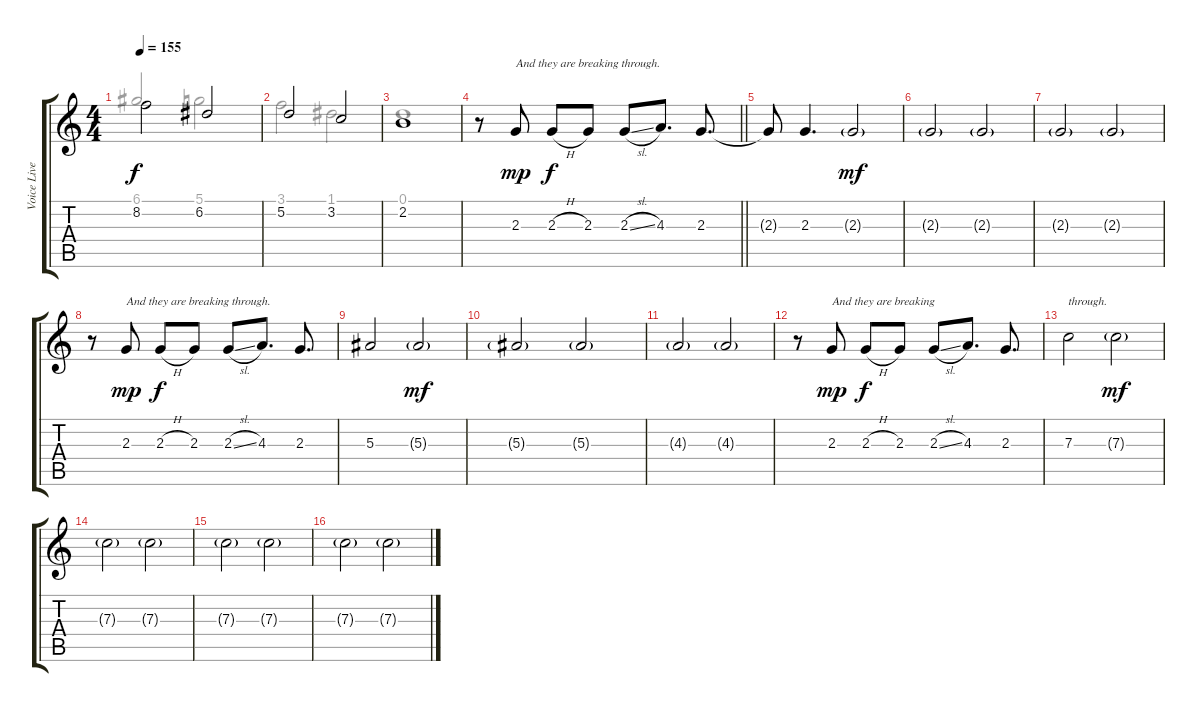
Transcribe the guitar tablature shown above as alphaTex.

\track ("Voice Live (-1 step version)" "Voice Live") {instrument acousticguitarsteel}
\staff {score tabs}
\tuning (D4 A3 F3 C3 G2 D2) {hide}
\voice
\ts (4 4)
\tempo 155
\clef g2
\ks c
8.2.2{dy f beam Down} 6.2.2 |
5.2.2 3.2.2 |
2.2.1 |
\barLineRight lightlight
r.8 2.3.8{txt "And they are breaking through." dy mp} 2.3{h}.8{dy f} 2.3.8 2.3{sl}.8 4.3.8{d} 2.3.8{d} |
\section ("" "")
2.3{t}.8 2.3.4{d} 2.3{g}.2{dy mf} |
2.3{g}.2 2.3{g}.2 |
2.3{g}.2 2.3{g}.2 |
r.8 2.3.8{txt "And they are breaking through." dy mp} 2.3{h}.8{dy f} 2.3.8 2.3{sl}.8 4.3.8{d} 2.3.8{d} |
5.3.2 5.3{g}.2{dy mf} |
5.3{g}.2 5.3{g}.2 |
4.3{g}.2 4.3{g}.2 |
r.8 2.3.8{txt "And they are breaking" dy mp} 2.3{h}.8{dy f} 2.3.8 2.3{sl}.8 4.3.8{d} 2.3.8{d} |
7.3.2{txt "through."} 7.3{g}.2{dy mf} |
7.3{g}.2 7.3{g}.2 |
7.3{g}.2 7.3{g}.2 |
7.3{g}.2 7.3{g}.2
\voice
\clef g2
\ottava regular
\simile none
\ks c
6.1.2{dy f beam Up} 5.1.2 |
3.1.2 1.1.2 |
0.1.1 |
\barLineRight lightlight
|
|
|
|
|
|
|
|
|
|
|
|
